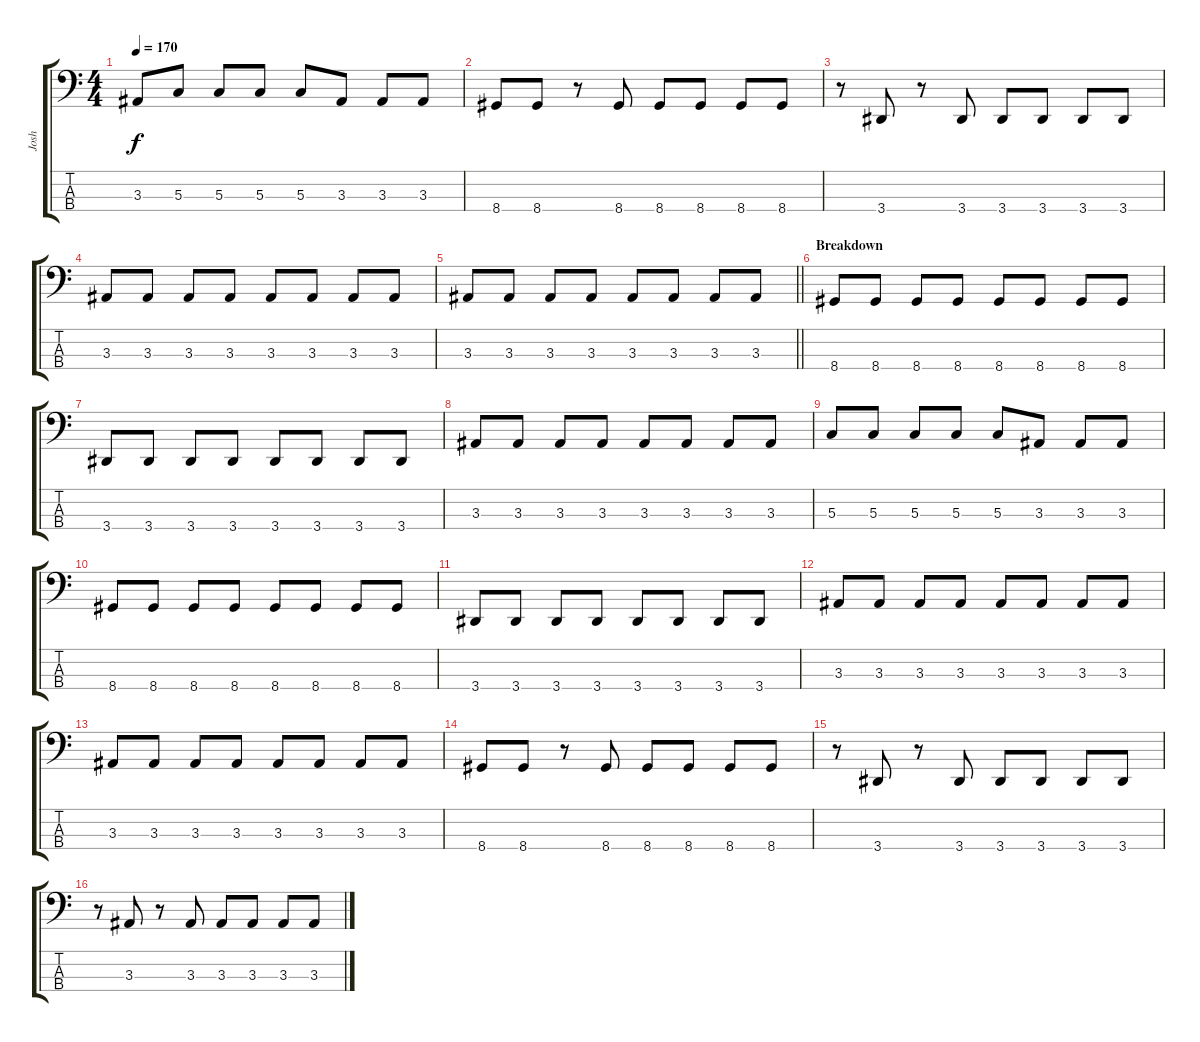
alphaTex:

\track ("Josh" "Josh") {instrument electricbasspick}
\staff {score tabs}
\tuning (F2 C2 G1 C1) {hide}
\ts (4 4)
\tempo 170
\clef f4
\ks c
3.3.8{dy f} 5.3.8 5.3.8 5.3.8 5.3.8 3.3.8 3.3.8 3.3.8 |
8.4.8 8.4.8 r.8 8.4.8 8.4.8 8.4.8 8.4.8 8.4.8 |
r.8 3.4.8 r.8 3.4.8 3.4.8 3.4.8 3.4.8 3.4.8 |
3.3.8 3.3.8 3.3.8 3.3.8 3.3.8 3.3.8 3.3.8 3.3.8 |
\barLineRight lightlight
3.3.8 3.3.8 3.3.8 3.3.8 3.3.8 3.3.8 3.3.8 3.3.8 |
\section ("" "Breakdown")
8.4.8 8.4.8 8.4.8 8.4.8 8.4.8 8.4.8 8.4.8 8.4.8 |
3.4.8 3.4.8 3.4.8 3.4.8 3.4.8 3.4.8 3.4.8 3.4.8 |
3.3.8 3.3.8 3.3.8 3.3.8 3.3.8 3.3.8 3.3.8 3.3.8 |
5.3.8 5.3.8 5.3.8 5.3.8 5.3.8 3.3.8 3.3.8 3.3.8 |
8.4.8 8.4.8 8.4.8 8.4.8 8.4.8 8.4.8 8.4.8 8.4.8 |
3.4.8 3.4.8 3.4.8 3.4.8 3.4.8 3.4.8 3.4.8 3.4.8 |
3.3.8 3.3.8 3.3.8 3.3.8 3.3.8 3.3.8 3.3.8 3.3.8 |
3.3.8 3.3.8 3.3.8 3.3.8 3.3.8 3.3.8 3.3.8 3.3.8 |
8.4.8 8.4.8 r.8 8.4.8 8.4.8 8.4.8 8.4.8 8.4.8 |
r.8 3.4.8 r.8 3.4.8 3.4.8 3.4.8 3.4.8 3.4.8 |
r.8 3.3.8 r.8 3.3.8 3.3.8 3.3.8 3.3.8 3.3.8
